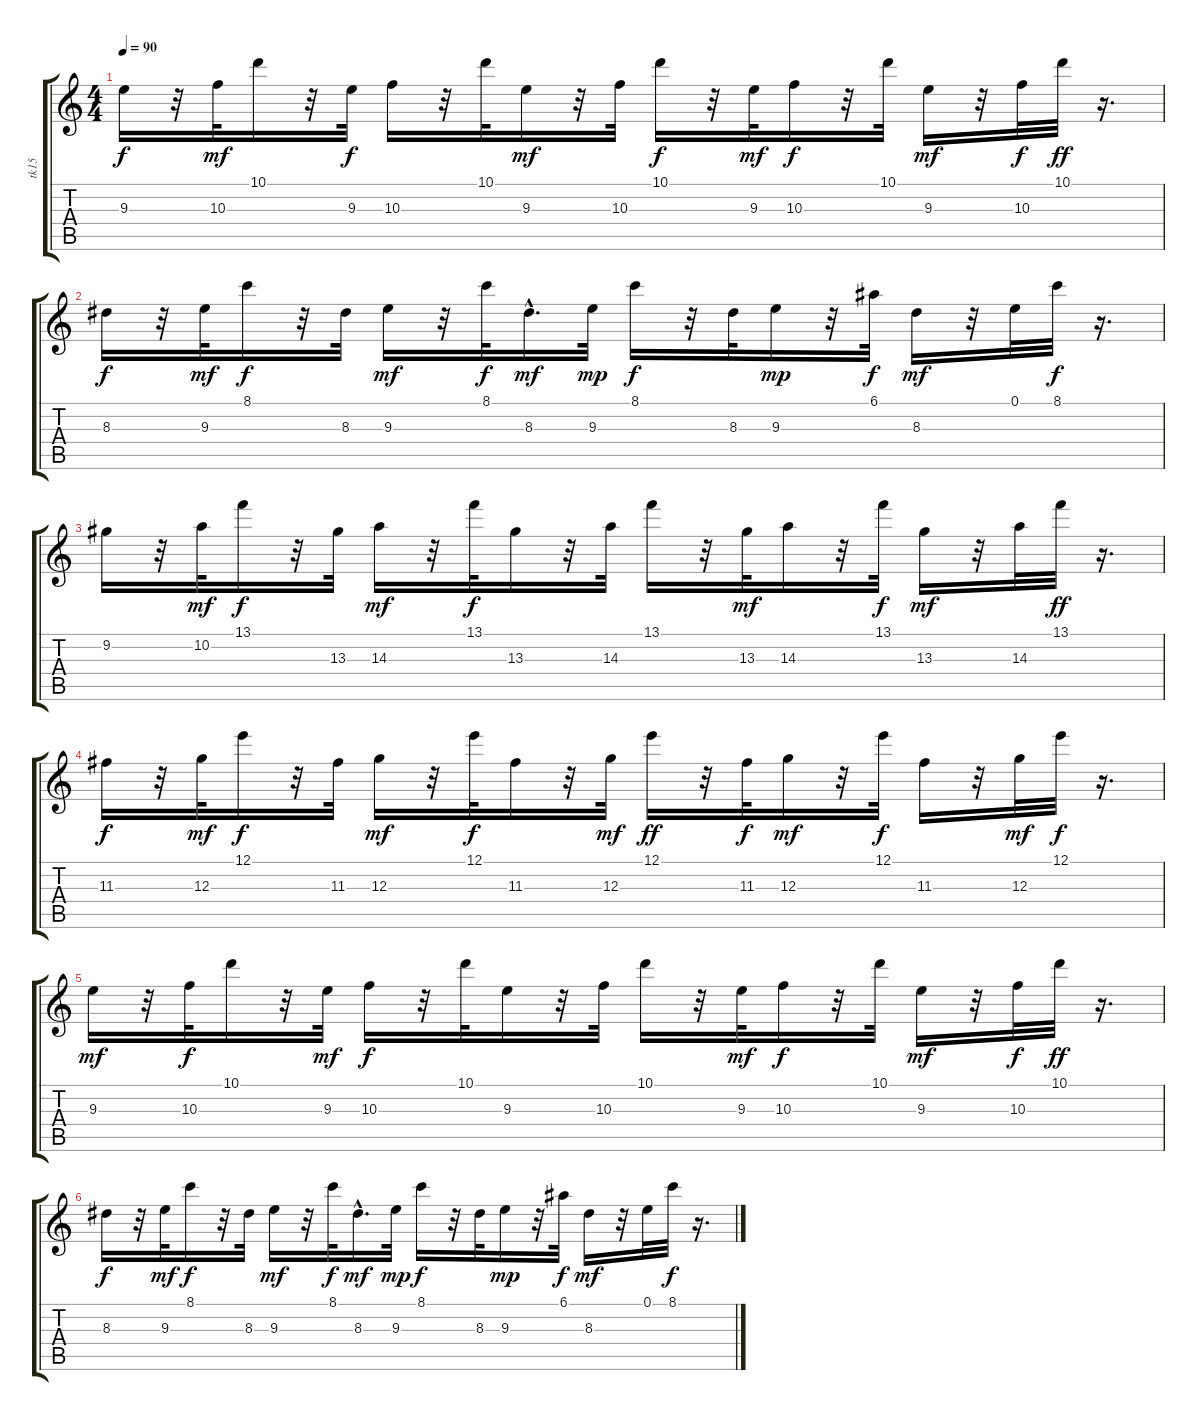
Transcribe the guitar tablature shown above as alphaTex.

\track ("tk15" "tk15") {instrument banjo}
\staff {score tabs}
\tuning (E4 B3 G3 D3 A2 E2) {hide}
\displaytranspose 12
\ts (4 4)
\tempo 90
\clef g2
\ks c
9.3.16{dy f} r.32 10.3.32{dy mf} 10.1.16 r.32 9.3.32{dy f} 10.3.16 r.32 10.1.32 9.3.16{dy mf} r.32 10.3.32 10.1.16{dy f} r.32 9.3.32{dy mf} 10.3.16{dy f} r.32 10.1.32 9.3.16{dy mf} r.32 10.3.32{dy f} 10.1.32{dy ff} r.16{d} |
8.3.16{dy f} r.32 9.3.32{dy mf} 8.1.16{dy f} r.32 8.3.32 9.3.16{dy mf} r.32 8.1.32{dy f} 8.3{hac}.16{d dy mf} 9.3.32{dy mp} 8.1.16{dy f} r.32 8.3.32 9.3.16{dy mp} r.32 6.1.32{dy f} 8.3.16{dy mf} r.32 0.1.32 8.1.32{dy f} r.16{d} |
9.2.16 r.32 10.2.32{dy mf} 13.1.16{dy f} r.32 13.3.32 14.3.16{dy mf} r.32 13.1.32{dy f} 13.3.16 r.32 14.3.32 13.1.16 r.32 13.3.32{dy mf} 14.3.16 r.32 13.1.32{dy f} 13.3.16{dy mf} r.32 14.3.32 13.1.32{dy ff} r.16{d} |
11.3.16{dy f} r.32 12.3.32{dy mf} 12.1.16{dy f} r.32 11.3.32 12.3.16{dy mf} r.32 12.1.32{dy f} 11.3.16 r.32 12.3.32{dy mf} 12.1.16{dy ff} r.32 11.3.32{dy f} 12.3.16{dy mf} r.32 12.1.32{dy f} 11.3.16 r.32 12.3.32{dy mf} 12.1.32{dy f} r.16{d} |
9.3.16{dy mf} r.32 10.3.32{dy f} 10.1.16 r.32 9.3.32{dy mf} 10.3.16{dy f} r.32 10.1.32 9.3.16 r.32 10.3.32 10.1.16 r.32 9.3.32{dy mf} 10.3.16{dy f} r.32 10.1.32 9.3.16{dy mf} r.32 10.3.32{dy f} 10.1.32{dy ff} r.16{d} |
8.3.16{dy f} r.32 9.3.32{dy mf} 8.1.16{dy f} r.32 8.3.32 9.3.16{dy mf} r.32 8.1.32{dy f} 8.3{hac}.16{d dy mf} 9.3.32{dy mp} 8.1.16{dy f} r.32 8.3.32 9.3.16{dy mp} r.32 6.1.32{dy f} 8.3.16{dy mf} r.32 0.1.32 8.1.32{dy f} r.16{d}
